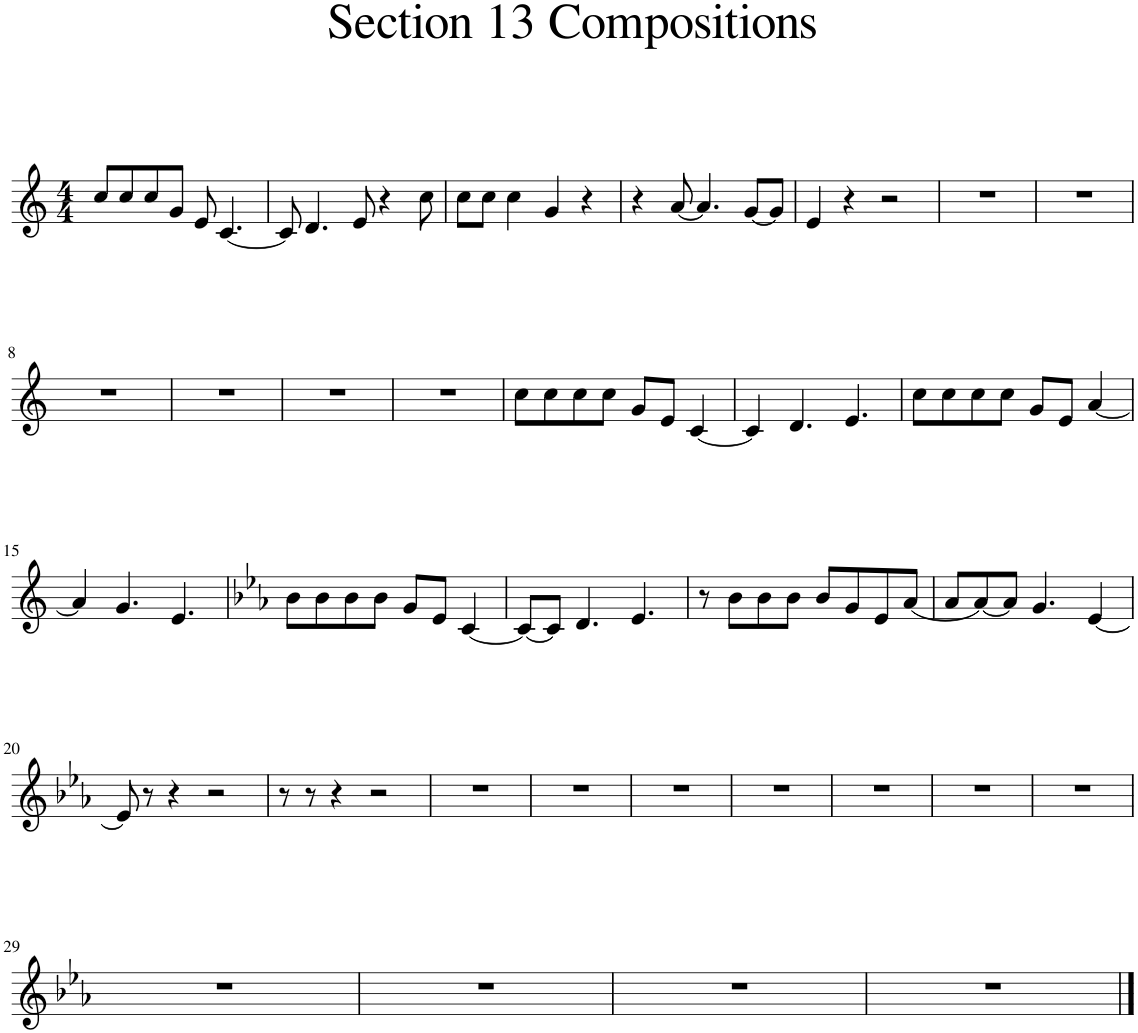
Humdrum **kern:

**kern
*part1
*staff1
*I"Piano
*I'Pno.
*clefG2
*k[]
*M4/4
=1
8cc/L
8cc/
8cc/
8g/J
8e/
[4.c/
=2
8c/]
4.d/
8e/
4r
8cc\
=3
8cc\L
8cc\J
4cc\
4g/
4r
=4
4r
[8a/
4.a/]
[8g/L
8g/J]
=5
4e/
4r
2r
=6
1r
=7
1r
!!LO:LB:g=z
=8
1r
=9
1r
=10
1r
=11
1r
=12
8cc\L
8cc\
8cc\
8cc\J
8g/L
8e/J
[4c/
=13
4c/]
4.d/
4.e/
=14
8cc\L
8cc\
8cc\
8cc\J
8g/L
8e/J
[4a/
!!LO:LB:g=z
=15
4a/]
4.g/
4.e/
=16
*k[b-e-a-]
8b-\L
8b-\
8b-\
8b-\J
8g/L
8e-/J
[4c/
=17
8c/L_
8c/J]
4.d/
4.e-/
=18
8r
8b-\L
8b-\
8b-\J
8b-/L
8g/
8e-/
[8a-/J
=19
8a-/L
8a-/_
8a-/J]
4.g/
[4e-/
!!LO:LB:g=z
=20
8e-/]
8r
4r
2r
=21
8r
8r
4r
2r
=22
1r
=23
1r
=24
1r
=25
1r
=26
1r
=27
1r
=28
1r
!!LO:LB:g=z
=29
1r
=30
1r
=31
1r
=32
1r
==
*-
